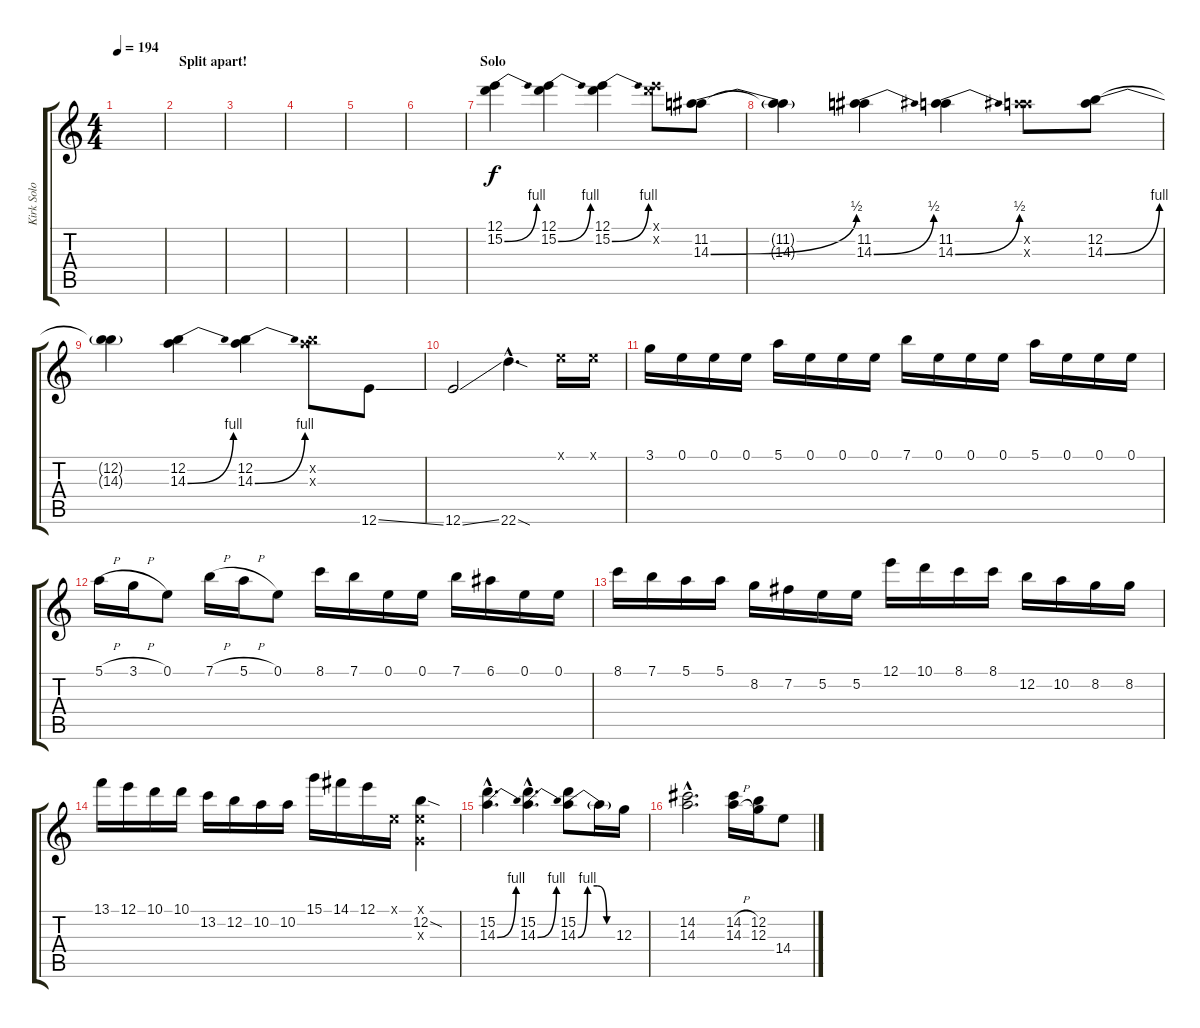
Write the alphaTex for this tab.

\track ("Kirk Solo" "Kirk Solo") {instrument distortionguitar}
\staff {score tabs}
\tuning (E4 B3 G3 D3 A2 E2) {hide}
\ts (4 4)
\tempo 194
\clef g2
\ks c
|
\section ("" "Split apart!")
|
|
|
|
|
\section ("" "Solo")
(12.1 15.2{be (bend 0 0 60 4)}).4 (12.1 15.2{be (bend 0 0 60 4)}).4 (12.1 15.2{be (bend 0 0 60 4)}).4 (12.1{x} 15.2{x}).8 (11.2 14.3{be (bend 0 0 60 2)}).8 |
(11.2{t} 14.3{t}).4 (11.2 14.3{be (bend 0 0 60 2)}).4 (11.2 14.3{be (bend 0 0 60 2)}).4 (11.2{x} 14.3{x}).8 (12.2 14.3{be (bend 0 0 60 4)}).8 |
(12.2{t} 14.3{t}).4 (12.2 14.3{be (bend 0 0 60 4)}).4 (12.2 14.3{be (bend 0 0 60 4)}).4 (12.2{x} 14.3{x}).8 12.6{ss}.8 |
12.6{ss}.2 22.6{sod hac}.4{d} 0.1{x}.16 0.1{x}.16 |
3.1.16 0.1.16 0.1.16 0.1.16 5.1.16 0.1.16 0.1.16 0.1.16 7.1.16 0.1.16 0.1.16 0.1.16 5.1.16 0.1.16 0.1.16 0.1.16 |
5.1{h}.16 3.1{h}.16 0.1.8 7.1{h}.16 5.1{h}.16 0.1.8 8.1.16 7.1.16 0.1.16 0.1.16 7.1.16 6.1.16 0.1.16 0.1.16 |
8.1.16 7.1.16 5.1.16 5.1.16 8.2.16 7.2.16 5.2.16 5.2.16 12.1.16 10.1.16 8.1.16 8.1.16 12.2.16 10.2.16 8.2.16 8.2.16 |
13.1.16 12.1.16 10.1.16 10.1.16 13.2.16 12.2.16 10.2.16 10.2.16 15.1.16 14.1.16 12.1.16 0.1{x}.16 (0.1{x} 12.2{sod} 0.3{x}).4 |
(15.2{hac} 14.3{be (bend 0 0 60 4) hac}).4{d} (15.2{hac} 14.3{be (bend 0 0 60 4) hac}).4{d} (15.2 14.3{be (custom 0 0 15 4 30 4 45 0 60 0)}).8 14.3{t}.16 12.3.16 |
(14.2{hac} 14.3{hac}).2{d} (14.2{h} 14.3{h}).16 (12.2 12.3).16 14.4.8
